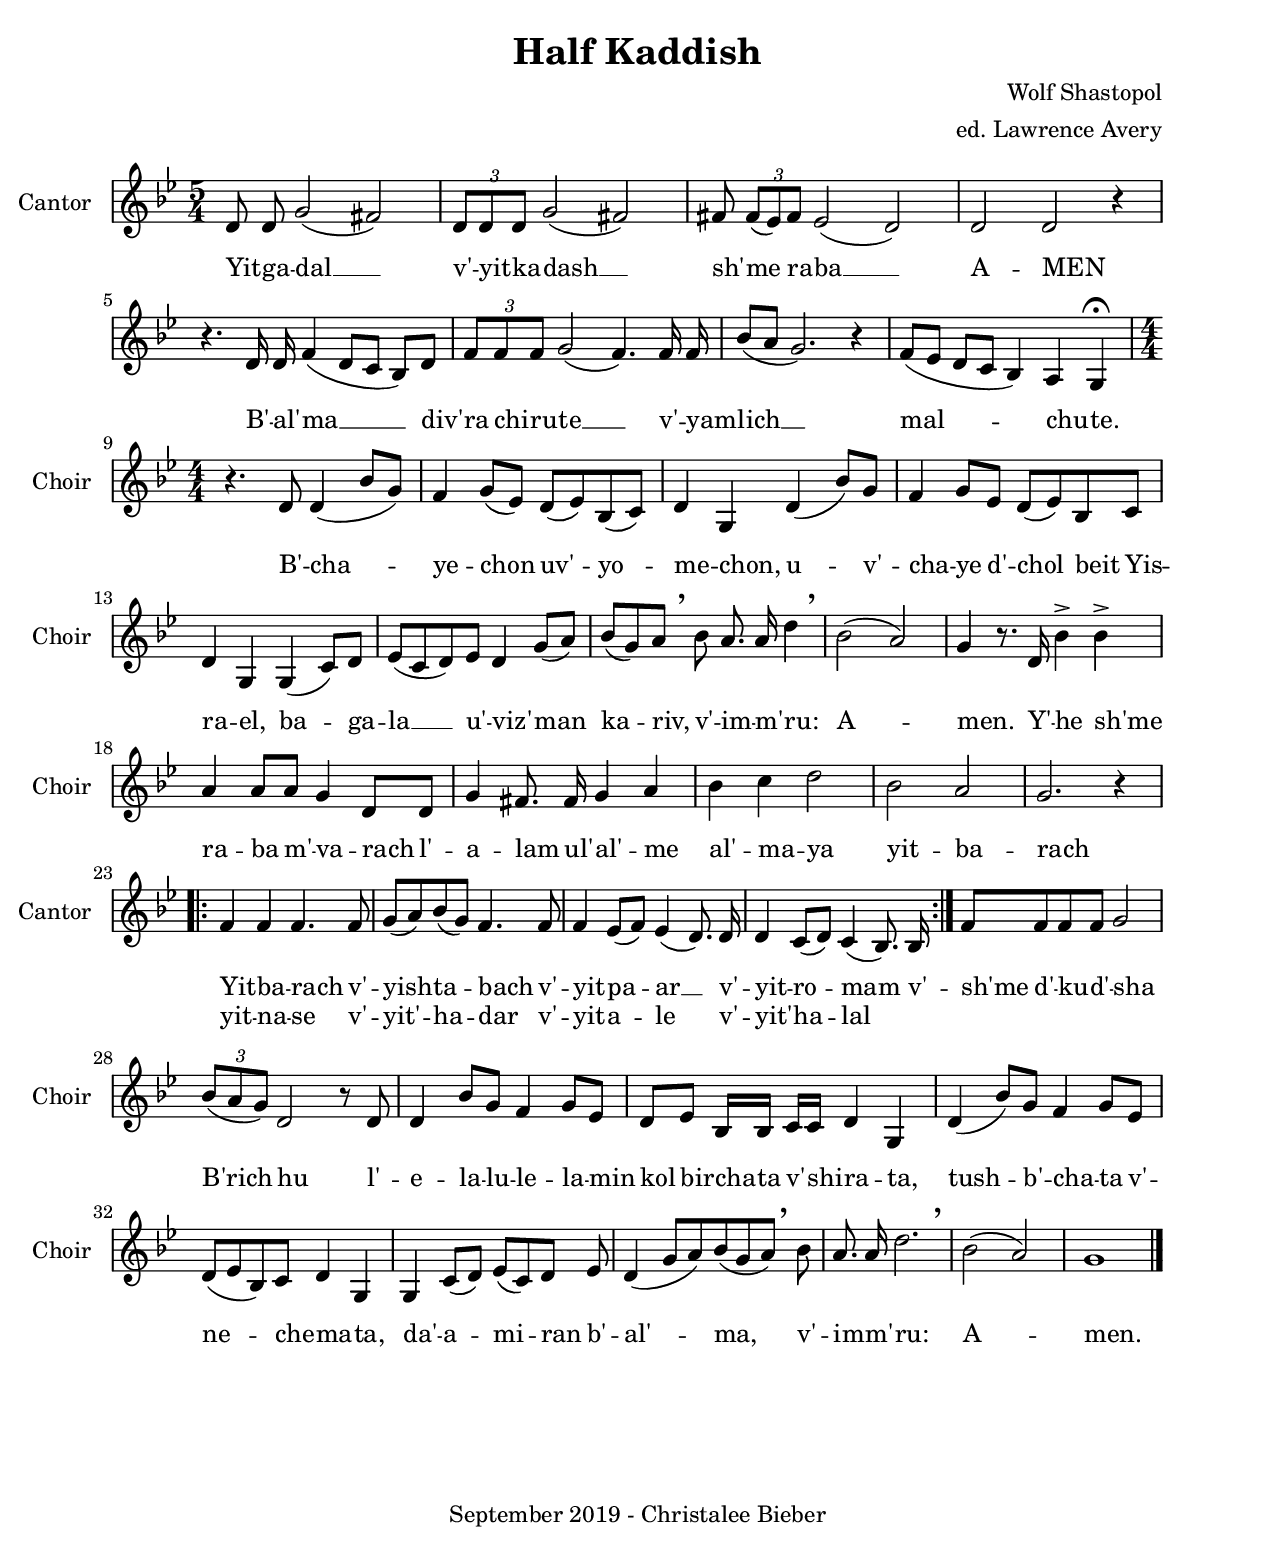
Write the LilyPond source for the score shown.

%{ Christalee Bieber
cbieber@alum.mit.edu
September 2019 %}

\paper {
	system-system-spacing.minimum-distance = #6
	system-system-spacing.padding = #2
	markup-system-spacing.minimum-distance = #4
	markup-system-spacing.padding = #2
	markup-markup-spacing.minimum-distance = #6
	markup-markup-spacing.padding = #4
	score-markup-spacing.padding = #4

	#(set-paper-size "letter")
	left-margin = 0.75\in
	right-margin = 0.75\in
	top-margin = 0.5\in
	bottom-margin = 0.5\in
	indent = #0

	print-all-headers = ##t
}

\header {
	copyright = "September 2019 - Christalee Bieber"
}

\layout {
  \context {
    \Lyrics
    \override VerticalAxisGroup.nonstaff-relatedstaff-spacing.padding = #2
		\override LyricText.self-alignment-X = #LEFT
  }
  \context {
    \Score
		\numericTimeSignature
    \override RehearsalMark.padding = #3
		\override RehearsalMark.self-alignment-X = #LEFT
		\override SystemStartBar.collapse-height = #4
		\override MetronomeMark.outside-staff-priority = #10000
		\override MetronomeMark.extra-offset = #'(-8 . 1)
  }
  \context {
    \ChordNames
    chordChanges = ##t
    \override ChordName.font-size = #-1
		\override VerticalAxisGroup.nonstaff-relatedstaff-spacing.padding = #2
  }
  \context {
    \Voice
    \override BreathingSign.Y-offset = #3.5
    \dynamicUp
		\override TextScript.staff-padding = #1
  }
	\context {
		\Staff
		\override InstrumentName.padding = #2
	}
}

\midi { \tempo 4 = 90 }

#(define-markup-list-command (cantor layout props text) (markup-list?)
	(interpret-markup-list layout props
		#{\markuplist {
			\hspace #6
			\box {
				\pad-markup #1 {
					\fontsize #2 {
						\wordwrap {
							{ \bold Cantor: } { #text }
						}
					}
				}
			}
		}
		#}
	)
)


text = \lyricmode {
	Yit -- ga -- dal __ | v' -- yit -- ka -- dash __ | sh' -- me ra -- ba __ |
	A -- MEN |
	B' -- al' -- ma __ | div' -- ra chi -- ru -- te __ v' -- yam -- lich __ | mal -- chu -- te.

	B' -- cha -- ye -- chon uv' -- yo -- me -- chon, u -- v' -- cha -- ye d' -- chol beit Yis -- ra -- el, ba -- ga -- la __ u' -- viz' -- man ka -- riv,	v' -- im -- m' -- ru: A -- men. Y' -- he sh'me ra -- ba m' -- va -- rach l' -- a -- lam ul' -- al' -- me al' -- ma -- ya yit -- ba -- rach |
}

verseA = \lyricmode {
	Yit -- ba -- rach v' -- yish -- ta -- bach v' -- yit -- pa -- ar __ v' -- yit -- ro -- mam v' --
}

verseB = \lyricmode {
	yit -- na -- se v' -- yit' -- ha -- dar v' -- yit -- a -- le __ v' -- yit' -- ha -- lal __
}

coda = \lyricmode {
	sh'me d' -- ku -- d' -- sha |
	B'rich hu l' -- e -- la -- lu -- le -- la -- min kol bir -- cha -- ta v' -- shi -- ra -- ta,
	tush -- b' -- cha -- ta v' -- ne -- che -- ma -- ta, da' -- a -- mi -- ran b' -- al' -- ma,
	v' -- im -- m' -- ru: | A -- men. |
}

melody = \relative c' {
	\clef treble
	\key bes \major
	\time 5/4

	\set Staff.vocalName = #"Cantor"
	d8\noBeam d g2( fis) | \tuplet 3/2 { d8 d d } g2( fis) | fis8 \tuplet 3/1 { fis8[( ees) fis] } ees2( d) | d2 d2 r4 |
	r4. d16\noBeam d16 f4( d8 c bes) d | \tuplet 3/2 { f8 f f } g2( f4.) f16\noBeam f16 | bes8( a g2.) r4 |
	f8( ees d c bes4) a g\fermata | \break

	\time 4/4
	\set Staff.shortInstrumentName = #"Choir"
	r4. d'8 d4( bes'8 g) | f4 g8( ees) d( ees) bes( c) | d4 g, d'( bes'8) g | f4 g8 ees d( ees) bes c | d4 g, g( c8) d |
	ees( c d) ees d4 g8( a) | bes([ g) a] \breathe bes a8.\noBeam a16 d4 \breathe | bes2( a) | g4 r8. d16 bes'4-> bes-> | a a8 a g4 d8 d8 | g4 fis8.\noBeam fis16 g4 a | bes c d2 | bes a | g2. r4 | \break

	\repeat volta 2 { \relative c' {
		\set Staff.shortInstrumentName = #"Cantor"
	f4 f f4. f8 | g( a) bes( g) f4. f8 | f4 ees8( f) ees4( d8.\noBeam) d16 | d4 c8( d) c4( bes8.\noBeam) bes16 |
	}}  f8 f f f g2 |

	\set Staff.shortInstrumentName = #"Choir"
	\tuplet 3/2 { bes8( a g) } d2 r8 d8 | d4 bes'8 g f4 g8 ees | d ees bes16[ bes] c[ c] d4 g, |
	d'4( bes'8) g f4 g8 ees | d( ees bes) c d4 g, | g c8( d) ees[( c) d] ees | d4( g8[ a) bes( g a]) \breathe bes | a8.\noBeam a16 d2. \breathe | bes2( a) | g1 | \bar "|."
}

\score {
	<<
	\new Voice = "one" { \melody }
	\new Lyrics \lyricsto "one" {
		\text
		<<
		{ \verseA }
		\new Lyrics { \verseB }
		>>
		\coda
	}
	>>

	\header {
		title = "Half Kaddish"
		composer = "Wolf Shastopol"
		arranger = "ed. Lawrence Avery"
	}

	\layout { }
	\midi { }
}
